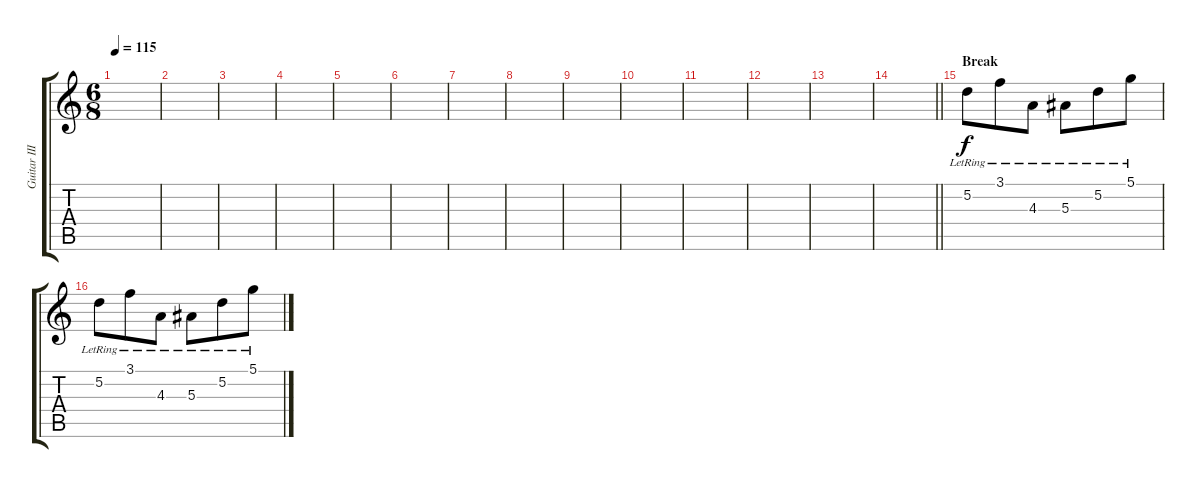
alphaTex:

\track ("Guitar III" "Guitar III") {instrument electricguitarclean}
\staff {score tabs}
\tuning (D4 A3 F3 C3 G2 C2) {hide}
\ts (6 8)
\tempo 115
\clef g2
\ks c
|
|
|
|
|
|
|
|
|
|
|
|
|
\barLineRight lightlight
|
\section ("" "Break")
5.2{lr}.8{volume 13 balance 8 instrument electricguitarclean} 3.1{lr}.8 4.3{lr}.8 5.3{lr}.8 5.2{lr}.8 5.1{lr}.8 |
5.2{lr}.8 3.1{lr}.8 4.3{lr}.8 5.3{lr}.8 5.2{lr}.8 5.1{lr}.8
